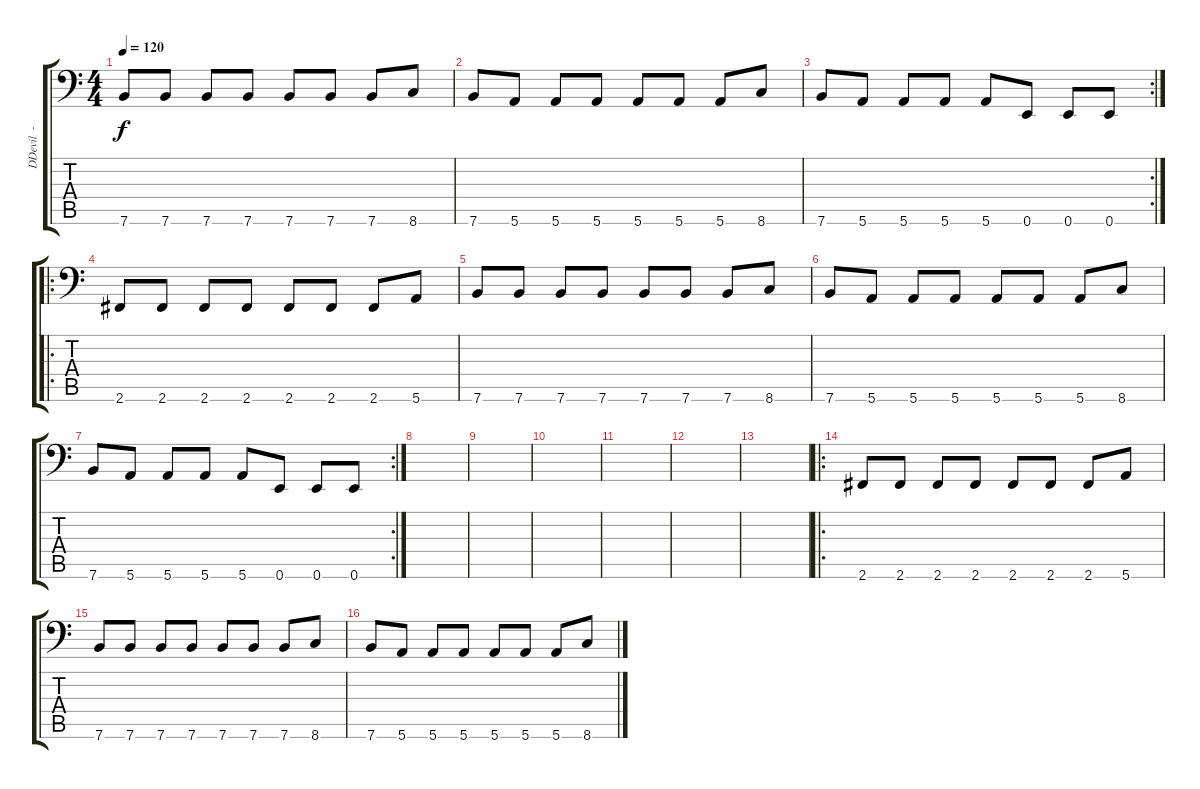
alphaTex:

\track ("DDevil  -       Bass" "DDevil  - ") {instrument electricbassfinger}
\staff {score tabs}
\tuning (E3 B2 G2 D2 A1 E1) {hide}
\ts (4 4)
\tempo 120
\clef f4
\ks c
7.6.8{dy f} 7.6.8 7.6.8 7.6.8 7.6.8 7.6.8 7.6.8 8.6.8 |
7.6.8 5.6.8 5.6.8 5.6.8 5.6.8 5.6.8 5.6.8 8.6.8 |
\rc 2
7.6.8 5.6.8 5.6.8 5.6.8 5.6.8 0.6.8 0.6.8 0.6.8 |
\ro
2.6.8 2.6.8 2.6.8 2.6.8 2.6.8 2.6.8 2.6.8 5.6.8 |
7.6.8 7.6.8 7.6.8 7.6.8 7.6.8 7.6.8 7.6.8 8.6.8 |
7.6.8 5.6.8 5.6.8 5.6.8 5.6.8 5.6.8 5.6.8 8.6.8 |
\rc 2
7.6.8 5.6.8 5.6.8 5.6.8 5.6.8 0.6.8 0.6.8 0.6.8 |
|
|
|
|
|
|
\ro
2.6.8 2.6.8 2.6.8 2.6.8 2.6.8 2.6.8 2.6.8 5.6.8 |
7.6.8 7.6.8 7.6.8 7.6.8 7.6.8 7.6.8 7.6.8 8.6.8 |
7.6.8 5.6.8 5.6.8 5.6.8 5.6.8 5.6.8 5.6.8 8.6.8
